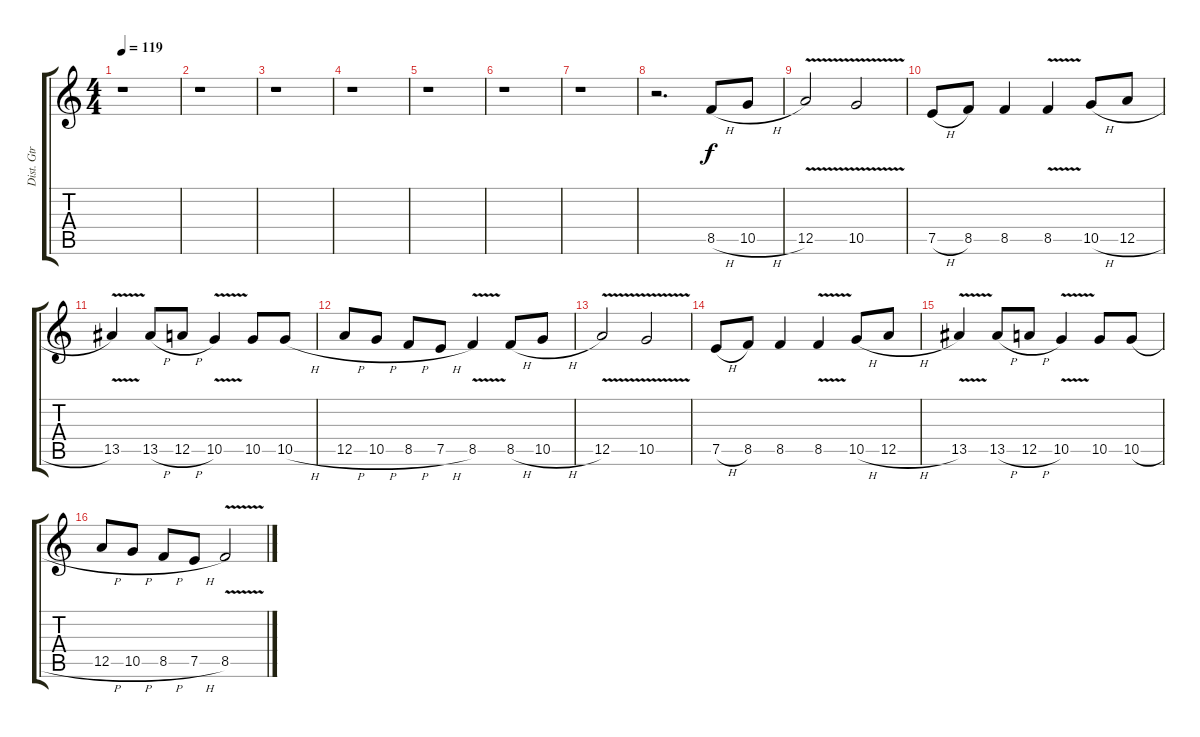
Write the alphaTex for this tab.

\track ("Dist. Gtr" "Dist. Gtr") {instrument distortionguitar}
\staff {score tabs}
\tuning (E4 B3 G3 D3 A2 E2) {hide}
\ts (4 4)
\tempo 119
\clef g2
\ks c
r.1{dy f} |
r.1 |
r.1 |
r.1 |
r.1 |
r.1 |
r.1 |
r.2{d} 8.5{h}.8{instrument electricguitarmuted} 10.5{h}.8 |
12.5{v}.2{instrument electricguitarmuted} 10.5{v}.2 |
7.5{h}.8 8.5.8 8.5.4 8.5{v}.4 10.5{h}.8 12.5{h}.8 |
13.5{v}.4 13.5{h}.8 12.5{h}.8 10.5{v}.4 10.5.8 10.5{h}.8 |
12.5{h}.8 10.5{h}.8 8.5{h}.8 7.5{h}.8 8.5{v}.4 8.5{h}.8 10.5{h}.8 |
12.5{v}.2 10.5{v}.2 |
7.5{h}.8 8.5.8 8.5.4 8.5{v}.4 10.5{h}.8 12.5{h}.8 |
13.5{v}.4 13.5{h}.8 12.5{h}.8 10.5{v}.4 10.5.8 10.5{h}.8 |
12.5{h}.8 10.5{h}.8 8.5{h}.8 7.5{h}.8 8.5{v}.2
